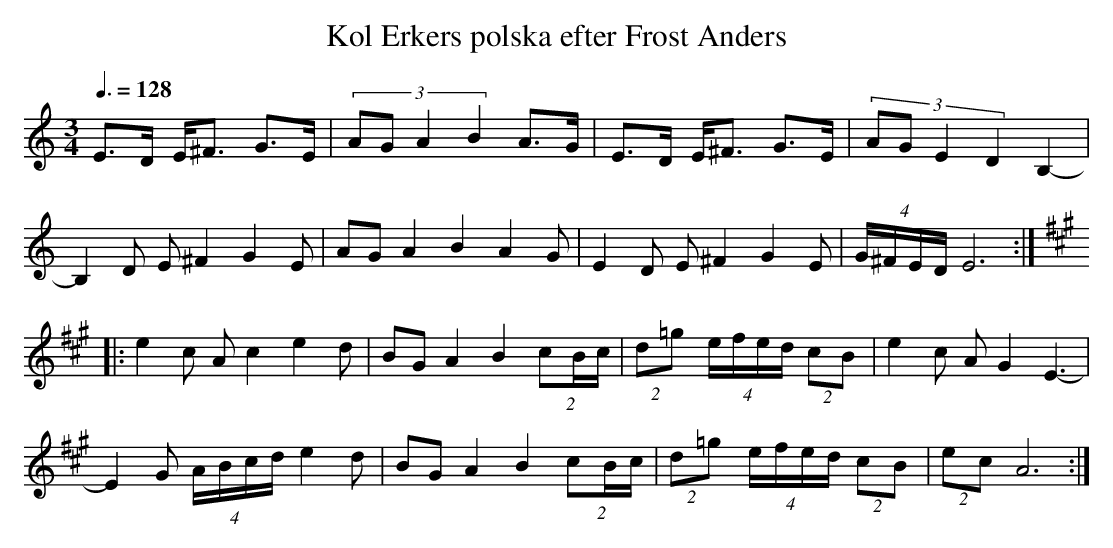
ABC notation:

X:1
T: Kol Erkers polska efter Frost Anders
Q: 3/8=128
M: 3/4
L: 1/8
K: Am
E>D E<^F G>E | (3:2:4AG A2 B2 A>G | E>D E<^F G>E | (3:2:4AG E2 D2 B,2- |
B,2 D E ^F2 G2 E | AG A2 B2 A2 G | E2 D E ^F2 G2 E | (4:6:4G/^F/E/D/ E6 :|[K:A]
|:e2 c A c2 e2 d| BG A2 B2 (2:3:3cB/c/| (2d=g (4:6:4e/f/e/d/ (2 cB | e2 c A G2 E3- |
E2 G (4:6:4A/B/c/d/ e2 d | BG A2 B2 (2:3:3cB/c/| (2 d=g (4:6:4e/f/e/d/ (2cB | (2ec A6 :|]
